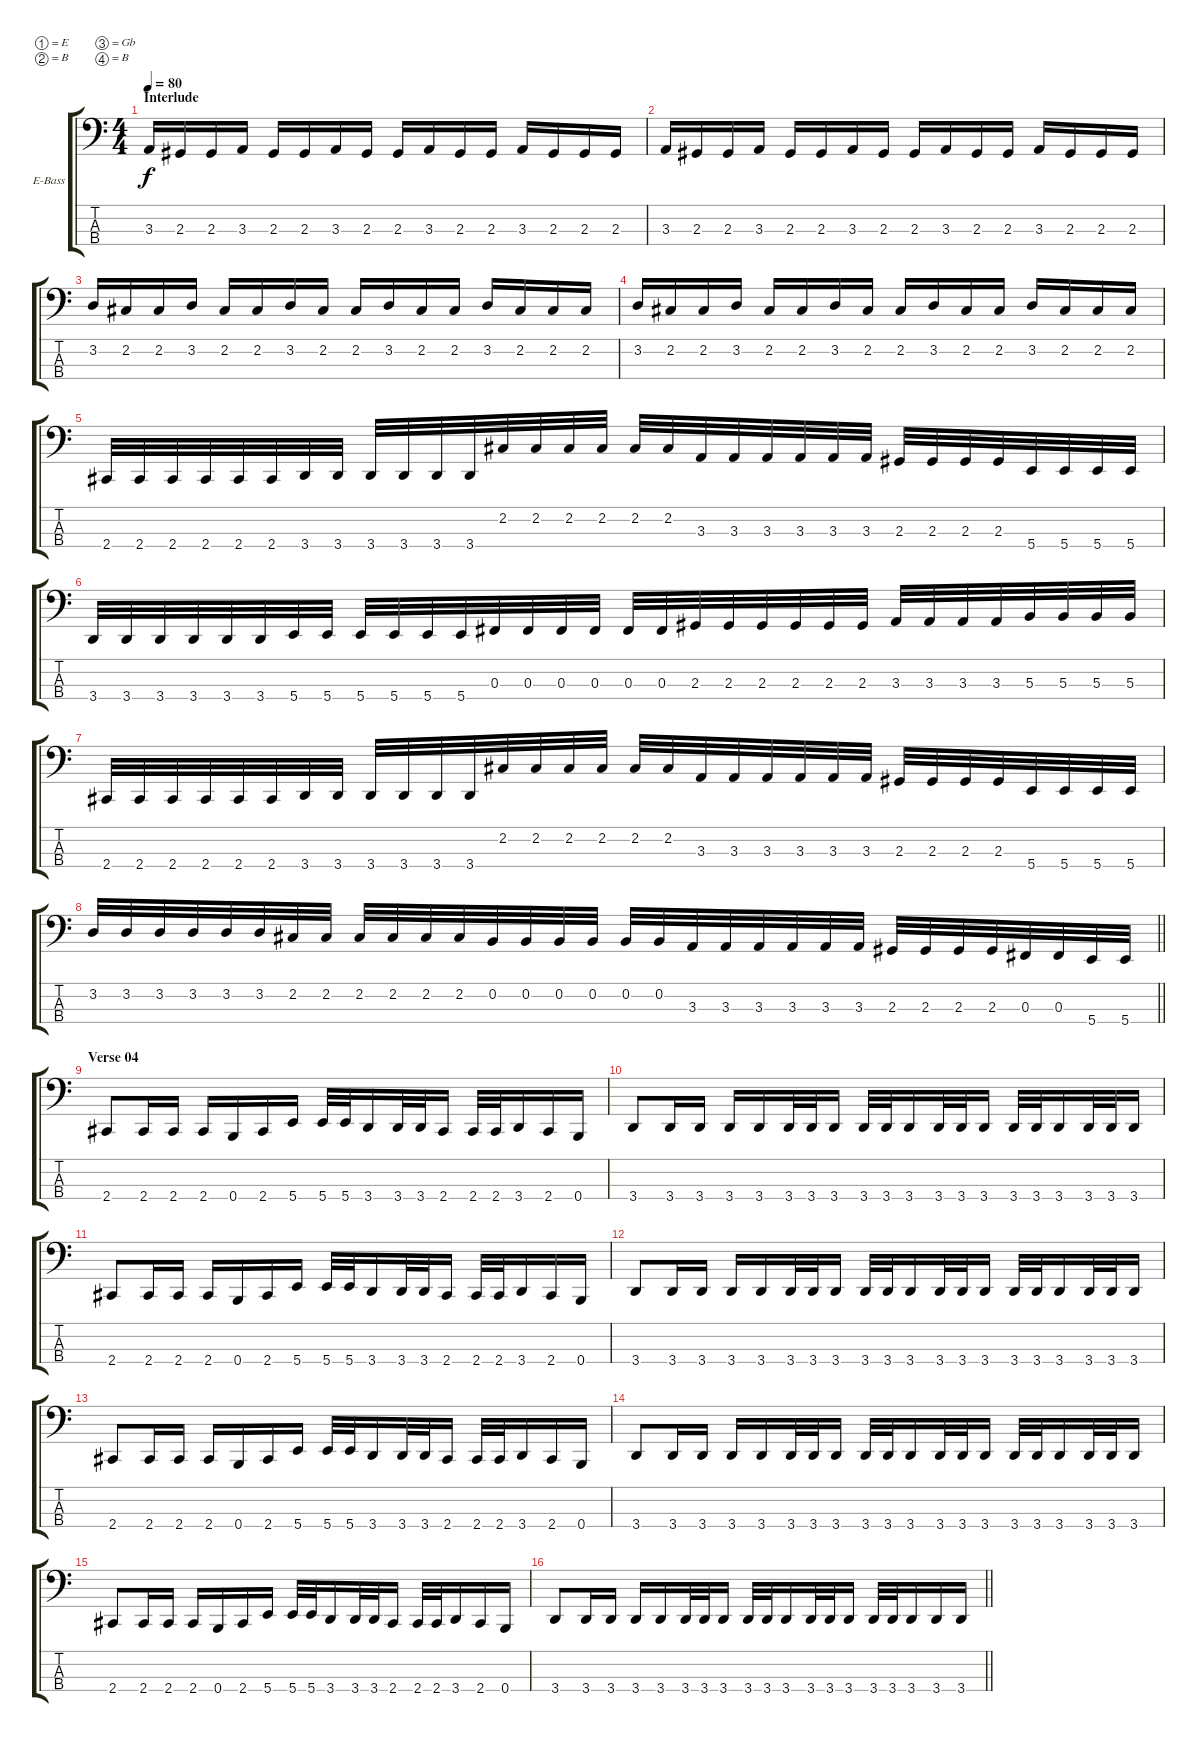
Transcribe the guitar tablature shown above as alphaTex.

\bracketExtendMode groupsimilarinstruments
\firstSystemTrackNameOrientation horizontal
\otherSystemsTrackNameOrientation horizontal
\track ("Bass" "E-Bass") {instrument electricbassfinger}
\staff {score tabs}
\tuning (E2 B1 Gb1 B0)
\ts (4 4)
\section ("" "Interlude")
\tempo 80
\clef f4
\ks c
3.3.16{dy f} 2.3.16 2.3.16 3.3.16 2.3.16 2.3.16 3.3.16 2.3.16 2.3.16 3.3.16 2.3.16 2.3.16 3.3.16 2.3.16 2.3.16 2.3.16 |
3.3.16 2.3.16 2.3.16 3.3.16 2.3.16 2.3.16 3.3.16 2.3.16 2.3.16 3.3.16 2.3.16 2.3.16 3.3.16 2.3.16 2.3.16 2.3.16 |
3.2.16 2.2.16 2.2.16 3.2.16 2.2.16 2.2.16 3.2.16 2.2.16 2.2.16 3.2.16 2.2.16 2.2.16 3.2.16 2.2.16 2.2.16 2.2.16 |
3.2.16 2.2.16 2.2.16 3.2.16 2.2.16 2.2.16 3.2.16 2.2.16 2.2.16 3.2.16 2.2.16 2.2.16 3.2.16 2.2.16 2.2.16 2.2.16 |
2.4.32 2.4.32 2.4.32 2.4.32 2.4.32 2.4.32 3.4.32 3.4.32 3.4.32 3.4.32 3.4.32 3.4.32 2.2.32 2.2.32 2.2.32 2.2.32 2.2.32 2.2.32 3.3.32 3.3.32 3.3.32 3.3.32 3.3.32 3.3.32 2.3.32 2.3.32 2.3.32 2.3.32 5.4.32 5.4.32 5.4.32 5.4.32 |
3.4.32 3.4.32 3.4.32 3.4.32 3.4.32 3.4.32 5.4.32 5.4.32 5.4.32 5.4.32 5.4.32 5.4.32 0.3.32 0.3.32 0.3.32 0.3.32 0.3.32 0.3.32 2.3.32 2.3.32 2.3.32 2.3.32 2.3.32 2.3.32 3.3.32 3.3.32 3.3.32 3.3.32 5.3.32 5.3.32 5.3.32 5.3.32 |
2.4.32 2.4.32 2.4.32 2.4.32 2.4.32 2.4.32 3.4.32 3.4.32 3.4.32 3.4.32 3.4.32 3.4.32 2.2.32 2.2.32 2.2.32 2.2.32 2.2.32 2.2.32 3.3.32 3.3.32 3.3.32 3.3.32 3.3.32 3.3.32 2.3.32 2.3.32 2.3.32 2.3.32 5.4.32 5.4.32 5.4.32 5.4.32 |
\barLineRight lightlight
3.2.32 3.2.32 3.2.32 3.2.32 3.2.32 3.2.32 2.2.32 2.2.32 2.2.32 2.2.32 2.2.32 2.2.32 0.2.32 0.2.32 0.2.32 0.2.32 0.2.32 0.2.32 3.3.32 3.3.32 3.3.32 3.3.32 3.3.32 3.3.32 2.3.32 2.3.32 2.3.32 2.3.32 0.3.32 0.3.32 5.4.32 5.4.32 |
\section ("" "Verse 04")
2.4.8 2.4.16 2.4.16 2.4.16 0.4.16 2.4.16 5.4.16 5.4.32 5.4.32 3.4.16 3.4.32 3.4.32 2.4.16 2.4.32 2.4.32 3.4.16 2.4.16 0.4.16 |
3.4.8 3.4.16 3.4.16 3.4.16 3.4.16 3.4.32 3.4.32 3.4.16 3.4.32 3.4.32 3.4.16 3.4.32 3.4.32 3.4.16 3.4.32 3.4.32 3.4.16 3.4.32 3.4.32 3.4.16 |
2.4.8 2.4.16 2.4.16 2.4.16 0.4.16 2.4.16 5.4.16 5.4.32 5.4.32 3.4.16 3.4.32 3.4.32 2.4.16 2.4.32 2.4.32 3.4.16 2.4.16 0.4.16 |
3.4.8 3.4.16 3.4.16 3.4.16 3.4.16 3.4.32 3.4.32 3.4.16 3.4.32 3.4.32 3.4.16 3.4.32 3.4.32 3.4.16 3.4.32 3.4.32 3.4.16 3.4.32 3.4.32 3.4.16 |
2.4.8 2.4.16 2.4.16 2.4.16 0.4.16 2.4.16 5.4.16 5.4.32 5.4.32 3.4.16 3.4.32 3.4.32 2.4.16 2.4.32 2.4.32 3.4.16 2.4.16 0.4.16 |
3.4.8 3.4.16 3.4.16 3.4.16 3.4.16 3.4.32 3.4.32 3.4.16 3.4.32 3.4.32 3.4.16 3.4.32 3.4.32 3.4.16 3.4.32 3.4.32 3.4.16 3.4.32 3.4.32 3.4.16 |
2.4.8 2.4.16 2.4.16 2.4.16 0.4.16 2.4.16 5.4.16 5.4.32 5.4.32 3.4.16 3.4.32 3.4.32 2.4.16 2.4.32 2.4.32 3.4.16 2.4.16 0.4.16 |
\barLineRight lightlight
3.4.8 3.4.16 3.4.16 3.4.16 3.4.16 3.4.32 3.4.32 3.4.16 3.4.32 3.4.32 3.4.16 3.4.32 3.4.32 3.4.16 3.4.32 3.4.32 3.4.16 3.4.16 3.4.16
